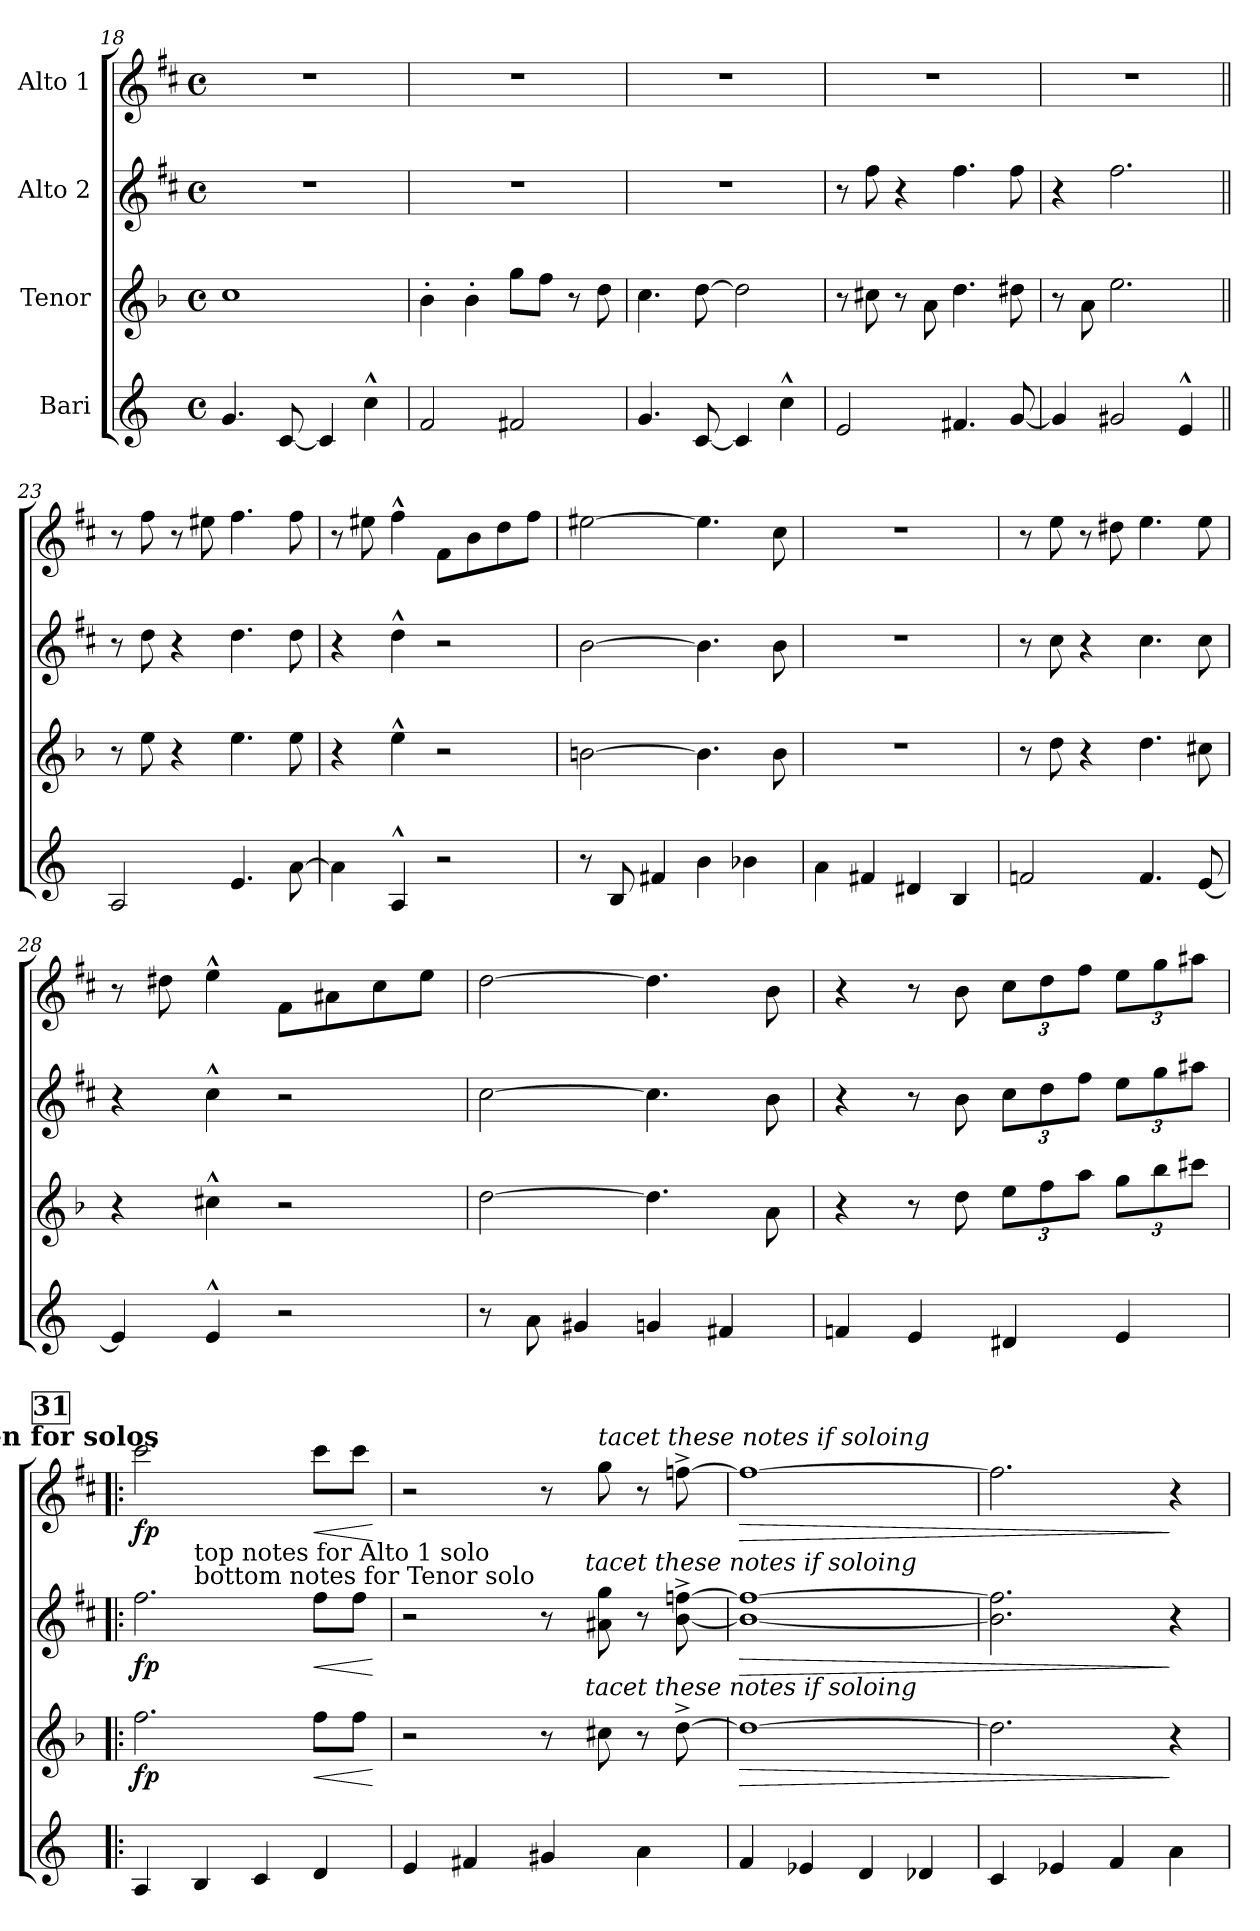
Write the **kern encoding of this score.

**kern	**kern	**dynam	**kern	**dynam	**kern	**dynam
*part4	*part3	*part3	*part2	*part2	*part1	*part1
*staff4	*staff3	*staff3	*staff2	*staff2	*staff1	*staff1
*I"Bari	*I"Tenor	*	*I"Alto 2	*	*I"Alto 1	*
*clefG2	*clefG2	*	*clefG2	*	*clefG2	*
*ITrd8c14	*ITrd8c14	*	*ITrd5c9	*	*ITrd5c9	*
*k[]	*k[b-]	*	*k[b-]	*	*k[b-]	*
*C:	*F:	*	*F:	*	*F:	*
*M4/4	*M4/4	*	*M4/4	*	*M4/4	*
*met(c)	*met(c)	*	*met(c)	*	*met(c)	*
=18	=18	=18	=18	=18	=18	=18
4.G/	1c	.	1r	.	1r	.
[8C/	.	.	.	.	.	.
4C/]	.	.	.	.	.	.
4c^^>\	.	.	.	.	.	.
=19	=19	=19	=19	=19	=19	=19
2F/	4B-'>\	.	1r	.	1r	.
.	4B-'>\	.	.	.	.	.
2F#X/	8g\L	.	.	.	.	.
.	8f\J	.	.	.	.	.
.	8r	.	.	.	.	.
.	8d\	.	.	.	.	.
=20	=20	=20	=20	=20	=20	=20
4.G/	4.c\	.	1r	.	1r	.
[8C/	[8d\	.	.	.	.	.
4C/]	2d\]	.	.	.	.	.
4c^^>\	.	.	.	.	.	.
=21	=21	=21	=21	=21	=21	=21
2E/	8r	.	8r	.	1r	.
.	8c#X\	.	8a\	.	.	.
.	8r	.	4r	.	.	.
.	8A\	.	.	.	.	.
4.F#X/	4.d\	.	4.a\	.	.	.
[8G/	8d#X\	.	8a\	.	.	.
=22	=22	=22	=22	=22	=22	=22
4G/]	8r	.	4r	.	1r	.
.	8A\	.	.	.	.	.
2G#X/	2.e\	.	2.a\	.	.	.
4E^^>/	.	.	.	.	.	.
!!LO:LB:g=z
=23||	=23||	=23||	=23||	=23||	=23||	=23||
2AA/	8r	.	8r	.	8r	.
.	8e\	.	8f\	.	8a\	.
.	4r	.	4r	.	8r	.
.	.	.	.	.	8g#X\	.
4.E/	4.e\	.	4.f\	.	4.a\	.
[8A\	8e\	.	8f\	.	8a\	.
=24	=24	=24	=24	=24	=24	=24
4A\]	4r	.	4r	.	8r	.
.	.	.	.	.	8g#X\	.
4AA^^>/	4e^^>\	.	4f^^>\	.	4a^^>\	.
2r	2r	.	2r	.	8A\L	.
.	.	.	.	.	8d\	.
.	.	.	.	.	8f\	.
.	.	.	.	.	8a\J	.
=25	=25	=25	=25	=25	=25	=25
8r	[2Bn\	.	[2d\	.	[2g#X\	.
8BB/	.	.	.	.	.	.
4F#X/	.	.	.	.	.	.
4B\	4.B\]	.	4.d\]	.	4.g#\]	.
4B-X\	.	.	.	.	.	.
.	8B\	.	8d\	.	8e\	.
=26	=26	=26	=26	=26	=26	=26
4A\	1r	.	1r	.	1r	.
4F#X/	.	.	.	.	.	.
4D#X/	.	.	.	.	.	.
4BB/	.	.	.	.	.	.
=27	=27	=27	=27	=27	=27	=27
2Fn/	8r	.	8r	.	8r	.
.	8d\	.	8e\	.	8g\	.
.	4r	.	4r	.	8r	.
.	.	.	.	.	8f#X\	.
4.F/	4.d\	.	4.e\	.	4.g\	.
[8E/	8c#X\	.	8e\	.	8g\	.
=28	=28	=28	=28	=28	=28	=28
4E/]	4r	.	4r	.	8r	.
.	.	.	.	.	8f#X\	.
4E^^>/	4c#X^^>\	.	4e^^>\	.	4g^^>\	.
2r	2r	.	2r	.	8A\L	.
.	.	.	.	.	8c#X\	.
.	.	.	.	.	8e\	.
.	.	.	.	.	8g\J	.
=29	=29	=29	=29	=29	=29	=29
8r	[2d\	.	[2e\	.	[2f\	.
8A\	.	.	.	.	.	.
4G#X/	.	.	.	.	.	.
4Gn/	4.d\]	.	4.e\]	.	4.f\]	.
4F#X/	.	.	.	.	.	.
.	8A\	.	8d\	.	8d\	.
=30	=30	=30	=30	=30	=30	=30
4Fn/	4r	.	4r	.	4r	.
4E/	8r	.	8r	.	8r	.
.	8d\	.	8d\	.	8d\	.
4D#X/	12e\L	.	12e\L	.	12e\L	.
.	12f\	.	12f\	.	12f\	.
.	12a\J	.	12a\J	.	12a\J	.
4E/	12g\L	.	12g\L	.	12g\L	.
.	12b-\	.	12b-\	.	12b-\	.
.	12cc#X\J	.	12cc#X\J	.	12cc#X\J	.
!!LO:PB:g=z
!!LO:REH:place=s1:a:enc=none:t=Open for solos
!!LO:REH:place=s1:a:t=31
=31!|:	=31!|:	=31!|:	=31!|:	=31!|:	=31!|:	=31!|:
!	!	!LO:DY:b	!	!LO:DY:b	!	!LO:DY:b
*	*	*	*^	*	*	*
4AA/	2.f\	fp	2.a\	4ryy	fp	2.ee\	fp
!	!	!	!	!LO:TX:a:t=top notes for Alto 1 solo\nbottom notes for Tenor solo	!	!	!
4BB/	.	.	.	2.ryy	.	.	.
4C/	.	.	.	.	.	.	.
!	!	!LO:HP:b	!	!	!LO:HP:b	!	!LO:HP:b
4D/	8f\L	<	8a\L	.	<	8ee\L	<
.	8f\J	.	8a\J	.	.	8ee\J	.
.	.	[	.	.	[	.	[
=32	=32	=32	=32	=32	=32	=32	=32
*	*^	*	*	*	*	*	*
4E/	2r	3ryy	.	2r	3ryy	.	2r	.
4F#X/	.	.	.	.	.	.	.	.
.	.	6ryy	.	.	6ryy	.	.	.
4G#X/	8r	12ryy	.	8r	12ryy	.	8r	.
.	.	48ryy	.	.	48ryy	.	.	.
!	!	!	!	!	!LO:TX:a:i:t=tacet these notes if soloing	!	!	!
!	!	!LO:TX:a:i:t=tacet these notes if soloing	!	!	!	!	!	!
.	.	3ryy	.	.	3ryy	.	.	.
!	!	!	!	!	!	!	!LO:TX:a:i:t=tacet these notes if soloing	!
.	8c#X\	.	.	8c#X\ 8b-\	.	.	8b-\	.
4A\	8r	.	.	8r	.	.	8r	.
.	[8d^>\	.	.	[8d\^> [8a-X\^>	.	.	[8a-X^>\	.
.	.	24.ryy	.	.	24.ryy	.	.	.
=33	=33	=33	=33	=33	=33	=33	=33	=33
!	!	!	!LO:HP:b	!	!	!LO:HP:b	!	!LO:HP:b
*	*v	*v	*	*	*	*	*	*
*	*	*	*v	*v	*	*	*
4F/	1d_	>	1d_ 1a-_	>	1a-_	>
4E-X/	.	.	.	.	.	.
4D/	.	.	.	.	.	.
4D-X/	.	.	.	.	.	.
=34	=34	=34	=34	=34	=34	=34
4C/	2.d\]	.	2.d\] 2.a-\]	.	2.a-\]	.
4E-X/	.	.	.	.	.	.
4F/	.	.	.	.	.	.
4A\	4r	]	4r	]	4r	]
=	=	=	=	=	=	=
*-	*-	*-	*-	*-	*-	*-
